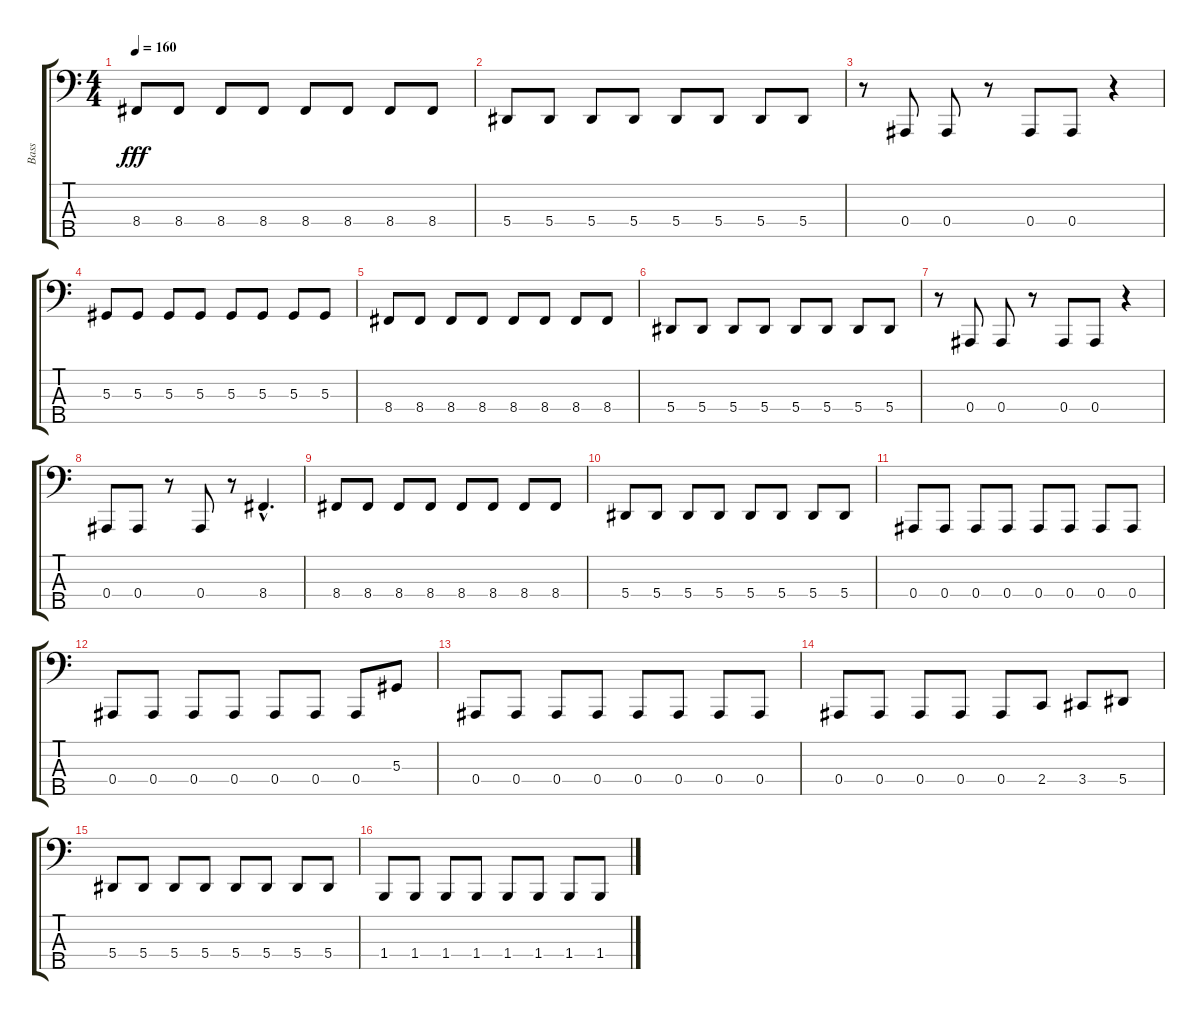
\track ("Bass" "Bass") {instrument electricbassfinger}
\staff {score tabs}
\tuning (Db2 Ab1 Eb1 Bb0 F0) {hide}
\ts (4 4)
\tempo 160
\clef f4
\ks c
8.4.8{dy fff} 8.4.8 8.4.8 8.4.8 8.4.8 8.4.8 8.4.8 8.4.8 |
5.4.8 5.4.8 5.4.8 5.4.8 5.4.8 5.4.8 5.4.8 5.4.8 |
r.8 0.4.8 0.4.8 r.8 0.4.8 0.4.8 r.4 |
5.3.8 5.3.8 5.3.8 5.3.8 5.3.8 5.3.8 5.3.8 5.3.8 |
8.4.8 8.4.8 8.4.8 8.4.8 8.4.8 8.4.8 8.4.8 8.4.8 |
5.4.8 5.4.8 5.4.8 5.4.8 5.4.8 5.4.8 5.4.8 5.4.8 |
r.8 0.4.8 0.4.8 r.8 0.4.8 0.4.8 r.4 |
0.4.8 0.4.8 r.8 0.4.8 r.8 8.4{hac}.4{d} |
8.4.8 8.4.8 8.4.8 8.4.8 8.4.8 8.4.8 8.4.8 8.4.8 |
5.4.8 5.4.8 5.4.8 5.4.8 5.4.8 5.4.8 5.4.8 5.4.8 |
0.4.8 0.4.8 0.4.8 0.4.8 0.4.8 0.4.8 0.4.8 0.4.8 |
0.4.8 0.4.8 0.4.8 0.4.8 0.4.8 0.4.8 0.4.8 5.3.8 |
0.4.8 0.4.8 0.4.8 0.4.8 0.4.8 0.4.8 0.4.8 0.4.8 |
0.4.8 0.4.8 0.4.8 0.4.8 0.4.8 2.4.8 3.4.8 5.4.8 |
5.4.8 5.4.8 5.4.8 5.4.8 5.4.8 5.4.8 5.4.8 5.4.8 |
1.4.8 1.4.8 1.4.8 1.4.8 1.4.8 1.4.8 1.4.8 1.4.8
